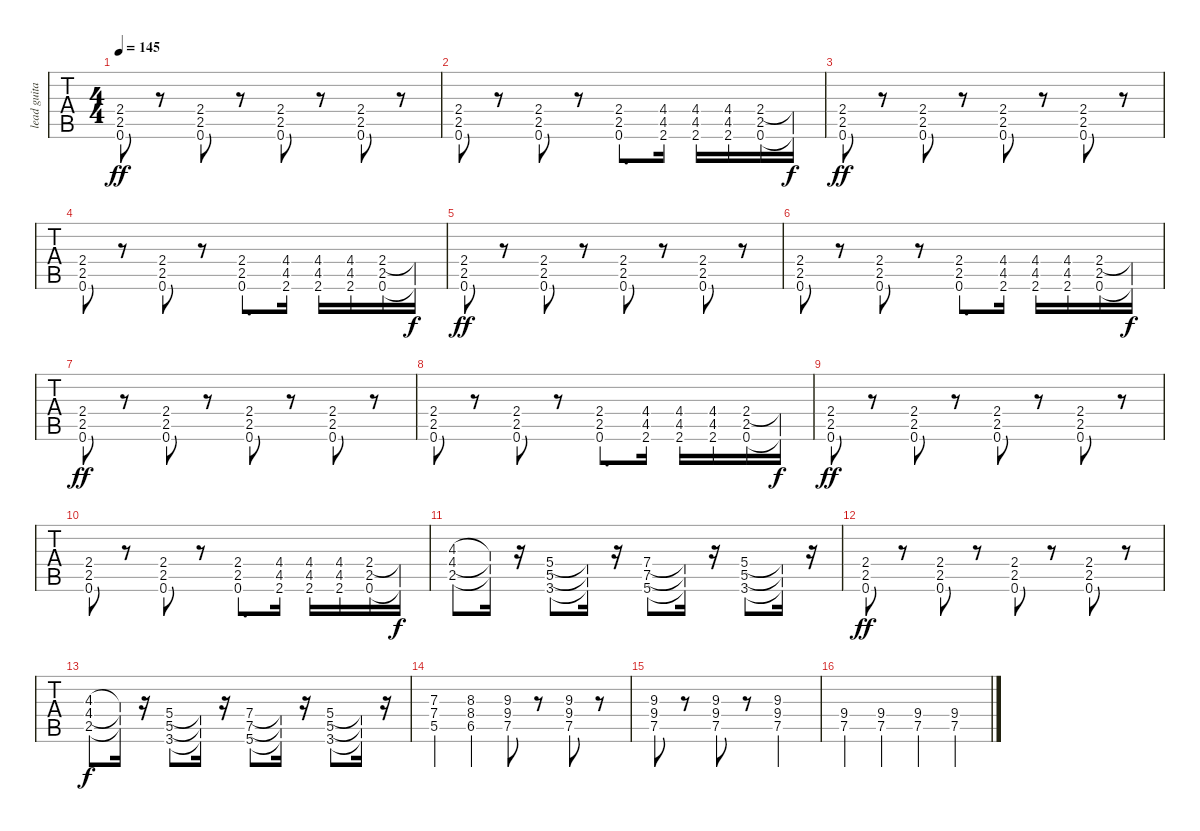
\track ("lead guitar" "lead guita") {instrument distortionguitar}
\staff {tabs}
\tuning (E4 B3 G3 D3 A2 E2) {hide}
\ts (4 4)
\tempo 145
\clef g2
\ks c
(2.4 2.5 0.6{ac}).8{dy ff instrument overdrivenguitar} r.8 (2.4 2.5 0.6{ac}).8 r.8 (2.4 2.5 0.6{ac}).8 r.8 (2.4 2.5 0.6{ac}).8 r.8 |
(2.4 2.5 0.6{ac}).8 r.8 (2.4 2.5 0.6{ac}).8 r.8 (2.4 2.5 0.6{ac}).8{d} (4.4 4.5 2.6{ac}).16 (4.4 4.5 2.6{ac}).16 (4.4 4.5 2.6{ac}).16 (2.4 2.5 0.6{ac}).16 (2.4{t} 0.6{t}).16{dy f} |
(2.4 2.5 0.6{ac}).8{dy ff instrument overdrivenguitar} r.8 (2.4 2.5 0.6{ac}).8 r.8 (2.4 2.5 0.6{ac}).8 r.8 (2.4 2.5 0.6{ac}).8 r.8 |
(2.4 2.5 0.6{ac}).8 r.8 (2.4 2.5 0.6{ac}).8 r.8 (2.4 2.5 0.6{ac}).8{d} (4.4 4.5 2.6{ac}).16 (4.4 4.5 2.6{ac}).16 (4.4 4.5 2.6{ac}).16 (2.4 2.5 0.6{ac}).16 (2.4{t} 0.6{t}).16{dy f} |
(2.4 2.5 0.6{ac}).8{dy ff instrument overdrivenguitar} r.8 (2.4 2.5 0.6{ac}).8 r.8 (2.4 2.5 0.6{ac}).8 r.8 (2.4 2.5 0.6{ac}).8 r.8 |
(2.4 2.5 0.6{ac}).8 r.8 (2.4 2.5 0.6{ac}).8 r.8 (2.4 2.5 0.6{ac}).8{d} (4.4 4.5 2.6{ac}).16 (4.4 4.5 2.6{ac}).16 (4.4 4.5 2.6{ac}).16 (2.4 2.5 0.6{ac}).16 (2.4{t} 0.6{t}).16{dy f} |
(2.4 2.5 0.6{ac}).8{dy ff instrument overdrivenguitar} r.8 (2.4 2.5 0.6{ac}).8 r.8 (2.4 2.5 0.6{ac}).8 r.8 (2.4 2.5 0.6{ac}).8 r.8 |
(2.4 2.5 0.6{ac}).8 r.8 (2.4 2.5 0.6{ac}).8 r.8 (2.4 2.5 0.6{ac}).8{d} (4.4 4.5 2.6{ac}).16 (4.4 4.5 2.6{ac}).16 (4.4 4.5 2.6{ac}).16 (2.4 2.5 0.6{ac}).16 (2.4{t} 0.6{t}).16{dy f} |
(2.4 2.5 0.6{ac}).8{dy ff instrument overdrivenguitar} r.8 (2.4 2.5 0.6{ac}).8 r.8 (2.4 2.5 0.6{ac}).8 r.8 (2.4 2.5 0.6{ac}).8 r.8 |
(2.4 2.5 0.6{ac}).8 r.8 (2.4 2.5 0.6{ac}).8 r.8 (2.4 2.5 0.6{ac}).8{d} (4.4 4.5 2.6{ac}).16 (4.4 4.5 2.6{ac}).16 (4.4 4.5 2.6{ac}).16 (2.4 2.5 0.6{ac}).16 (2.4{t} 0.6{t}).16{dy f} |
(4.3 4.4 2.5).8 (4.3{t} 4.4{t} 2.5{t}).16 r.16 (5.4 5.5 3.6).8 (5.4{t} 5.5{t} 3.6{t}).16 r.16 (7.4 7.5 5.6).8 (7.4{t} 7.5{t} 5.6{t}).16 r.16 (5.4 5.5 3.6).8 (5.4{t} 5.5{t} 3.6{t}).16 r.16 |
(2.4 2.5 0.6{ac}).8{dy ff instrument overdrivenguitar} r.8 (2.4 2.5 0.6{ac}).8 r.8 (2.4 2.5 0.6{ac}).8 r.8 (2.4 2.5 0.6{ac}).8 r.8 |
(4.3 4.4 2.5).8{dy f} (4.3{t} 4.4{t} 2.5{t}).16 r.16 (5.4 5.5 3.6).8 (5.4{t} 5.5{t} 3.6{t}).16 r.16 (7.4 7.5 5.6).8 (7.4{t} 7.5{t} 5.6{t}).16 r.16 (5.4 5.5 3.6).8 (5.4{t} 5.5{t} 3.6{t}).16 r.16 |
(7.3 7.4 5.5).4 (8.3 8.4 6.5).4 (9.3 9.4 7.5).8 r.8 (9.3 9.4 7.5).8 r.8 |
(9.3 9.4 7.5).8 r.8 (9.3 9.4 7.5).8 r.8 (9.3 9.4 7.5).2 |
(9.4 7.5).4 (9.4 7.5).4 (9.4 7.5).4 (9.4 7.5).4
